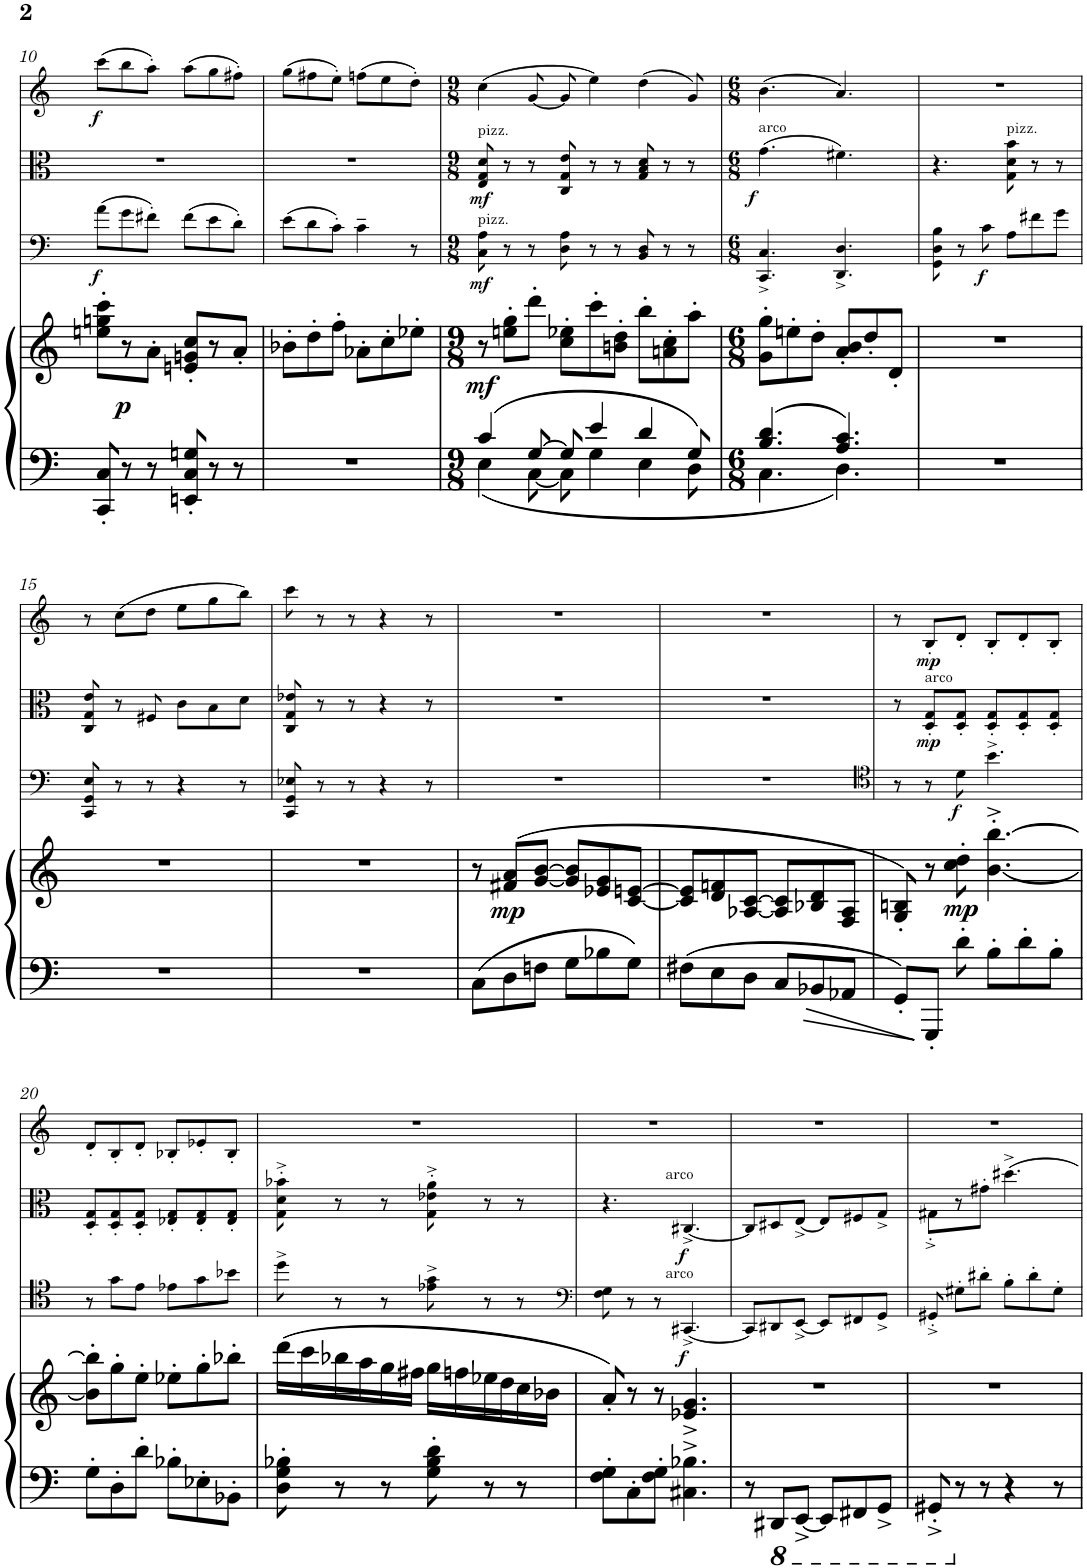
**kern	**kern	**dynam	**kern	**dynam	**kern	**dynam	**kern	**dynam
*part4	*part4	*part4	*part3	*part3	*part2	*part2	*part1	*part1
*staff5	*staff4	*staff4/5	*staff3	*staff3	*staff2	*staff2	*staff1	*staff1
*I"Piano	*	*	*I"Cello	*	*I"Viola	*	*I"Violin	*
*I'Pno	*	*	*	*	*	*	*	*
!!LO:PB:g=z
*clefF4	*clefG2	*	*clefF4	*	*clefC3	*	*clefG2	*
*k[]	*k[]	*	*k[]	*	*k[]	*	*k[]	*
*M6/8	*M6/8	*	*M6/8	*	*M6/8	*	*M6/8	*
=10	=10	=10	=10	=10	=10	=10	=10	=10
!	!	!	!	!LO:DY:b	!	!	!	!LO:DY:b
8CC/' 8C/'	8een\' 8ggn\' 8ccc\'L	.	(8a\L	f	2.r	.	(8ccc\L	f
!	!	!LO:DY:b	!	!	!	!	!	!
8r	8r	p	8g\	.	.	.	8bb\	.
8r	8a'\J	.	8f#X'\J)	.	.	.	8aa'\J)	.
8EEn/' 8C/' 8Gn/'	8en/' 8gn/' 8cc/'L	.	(8f#\L	.	.	.	(8aa\L	.
8r	8r	.	8e\	.	.	.	8gg\	.
8r	8a'/J	.	8d'\J)	.	.	.	8ff#X'\J)	.
=11	=11	=11	=11	=11	=11	=11	=11	=11
2.r	8b-X'\L	.	(8e\L	.	2.r	.	(8gg\L	.
.	8dd'\	.	8d\	.	.	.	8ff#X\	.
.	8ff'\J	.	8c'\J)	.	.	.	8ee'\J)	.
.	8a-X'\L	.	4c~\	.	.	.	(8ffn\L	.
.	8cc'\	.	.	.	.	.	8ee\	.
.	8ee-X'\J	.	8r	.	.	.	8dd'\J)	.
=12	=12	=12	=12	=12	=12	=12	=12	=12
*M9/8	*M9/8	*	*M9/8	*	*M9/8	*	*M9/8	*
*^	*	*	*	*	*	*	*	*
!	!	!	!	!	!	!LO:TX:a:t=pizz.	!	!	!
!	!	!	!	!LO:TX:a:t=pizz.	!	!	!	!	!
!	!	!	!LO:DY:b	!	!LO:DY:b	!	!LO:DY:b	!	!
4c/	4E\	8r	mf	8C\ 8A\	mf	8E/ 8G/ 8d/	mf	(4cc\	.
.	.	8een\' 8gg\'L	.	8r	.	8r	.	.	.
[8G/	[8C\	8ddd'\J	.	8r	.	8r	.	[8g/	.
8G/]	8C\]	8cc\' 8ee-X\'L	.	8D\ 8A\	.	8C/ 8G/ 8e/	.	8g/]	.
4e/	4G\	8ccc'\	.	8r	.	8r	.	4ee\)	.
.	.	8bn\' 8dd\'J	.	8r	.	8r	.	.	.
4d/	4E\	8bb'\L	.	8BB/ 8D/	.	8G/ 8B/ 8d/	.	(4dd\	.
.	.	8an\' 8cc\'	.	8r	.	8r	.	.	.
8G/	8D\	8aa'\J	.	8r	.	8r	.	8g/)	.
=13	=13	=13	=13	=13	=13	=13	=13	=13	=13
*M6/8	*	*M6/8	*	*M6/8	*	*M6/8	*	*M6/8	*
!	!	!	!	!	!	!LO:TX:a:t=arco	!	!	!
!	!	!	!	!	!	!	!LO:DY:b	!	!
4.B/ 4.d/	4.C\	8g\' 8gg\'L	.	4.CC/^ 4.C/^	.	(4.g\	f	(4.b\	.
.	.	8een'\	.	.	.	.	.	.	.
.	.	8dd'\J	.	.	.	.	.	.	.
4.A/ 4.c/	4.D\	8a/' 8b/'L	.	4.DD/^ 4.D/^	.	4.f#X\)	.	4.a/)	.
.	.	8dd'/	.	.	.	.	.	.	.
.	.	8d'/J	.	.	.	.	.	.	.
*v	*v	*	*	*	*	*	*	*	*
=14	=14	=14	=14	=14	=14	=14	=14	=14
2.r	2.r	.	8GG\ 8D\ 8B\	.	4.r	.	2.r	.
.	.	.	8r	.	.	.	.	.
!	!	!	!	!LO:DY:b	!	!	!	!
.	.	.	8c\	f	.	.	.	.
!	!	!	!	!	!LO:TX:a:t=pizz.	!	!	!
.	.	.	8A\L	.	8G\ 8d\ 8b\	.	.	.
.	.	.	8f#X\	.	8r	.	.	.
.	.	.	8g\J	.	8r	.	.	.
!!LO:LB:g=z
=15	=15	=15	=15	=15	=15	=15	=15	=15
2.r	2.r	.	8CC/ 8GG/ 8E/	.	8C/ 8G/ 8e/	.	8r	.
.	.	.	8r	.	8r	.	(8cc\L	.
.	.	.	8r	.	8F#X/	.	8dd\J	.
.	.	.	4r	.	8c\L	.	8ee\L	.
.	.	.	.	.	8B\	.	8gg\	.
.	.	.	8r	.	8d\J	.	8bb\J)	.
=16	=16	=16	=16	=16	=16	=16	=16	=16
2.r	2.r	.	8CC/ 8GG/ 8E-X/	.	8C/ 8G/ 8e-X/	.	8ccc\	.
.	.	.	8r	.	8r	.	8r	.
.	.	.	8r	.	8r	.	8r	.
.	.	.	4r	.	4r	.	4r	.
.	.	.	8r	.	8r	.	8r	.
=17	=17	=17	=17	=17	=17	=17	=17	=17
8C\L	8r	.	2.r	.	2.r	.	2.r	.
!	!	!LO:DY:b	!	!	!	!	!	!
8D\	(>8f#X/ 8a/L	mp	.	.	.	.	.	.
8Fn\J	[8g/ [8b/J	.	.	.	.	.	.	.
8G\L	8g/] 8b/]L	.	.	.	.	.	.	.
8B-X\	8e-X/ 8g/	.	.	.	.	.	.	.
8G\J	[8c/ [8en/J	.	.	.	.	.	.	.
=18	=18	=18	=18	=18	=18	=18	=18	=18
8F#X\L	8c/] 8e/]L	.	2.r	.	2.r	.	2.r	.
8E\	8d/ 8fn/	.	.	.	.	.	.	.
8D\J	[8A-X/ [8c/J	.	.	.	.	.	.	.
8C/L	8A-/] 8c/]L	.	.	.	.	.	.	.
8BB-X/	8B-X/ 8d/	.	.	.	.	.	.	.
8AA-X/J	8F/ 8A-/J	.	.	.	.	.	.	.
=19	=19	=19	=19	=19	=19	=19	=19	=19
*	*	*	*clefC4	*	*	*	*	*
8GG'/L	8G/' 8Bn/')	.	8r	.	8r	.	8r	.
!	!	!	!	!	!LO:TX:a:t=arco	!	!	!
!	!	!	!	!	!	!LO:DY:b	!	!LO:DY:b
8GGG'/J	8r	.	8r	.	8D/' 8G/'L	mp	8B'/L	mp
!	!	!LO:DY:b	!	!LO:DY:b	!	!	!	!
8d'\	8cc\' 8dd\'	mp	8d\	f	8D/' 8G/'J	.	8d'/J	.
8B'\L	[4.b\'^ [4.bb\'^	.	4.b^\	.	8D/' 8G/'L	.	8B'/L	.
8d'\	.	.	.	.	8D/' 8G/'	.	8d'/	.
8B'\J	.	.	.	.	8D/' 8G/'J	.	8B'/J	.
!!LO:LB:g=z
=20	=20	=20	=20	=20	=20	=20	=20	=20
8G'\L	8b\]' 8bb\]'L	.	8r	.	8D/' 8G/'L	.	8d'/L	.
8D'\	8gg'\	.	8g\L	.	8D/' 8G/'	.	8B'/	.
8d'\J	8ee'\J	.	8e\J	.	8D/' 8G/'J	.	8d'/J	.
8B-X'\L	8ee-X'\L	.	8e-X\L	.	8E-X/' 8G/'L	.	8B-X'/L	.
8E-X'\	8gg'\	.	8g\	.	8E-/' 8G/'	.	8e-X'/	.
8BB-X'\J	8bb-X'\J	.	8b-X\J	.	8E-/' 8G/'J	.	8B-'/J	.
=21	=21	=21	=21	=21	=21	=21	=21	=21
8D\' 8G\' 8B-X\'	(16ddd\LL	.	8dd^\	.	8G\'^ 8d\'^ 8b-X\'^	.	2.r	.
.	16ccc\	.	.	.	.	.	.	.
8r	16bb-X\	.	8r	.	8r	.	.	.
.	16aa\	.	.	.	.	.	.	.
8r	16gg\	.	8r	.	8r	.	.	.
.	16ff#X\JJ	.	.	.	.	.	.	.
8G\' 8B-\' 8d\'	16gg\LL	.	8e-X\^ 8g\^	.	8G\'^ 8e-X\'^ 8a\'^	.	.	.
.	16ffn\	.	.	.	.	.	.	.
8r	16ee-X\	.	8r	.	8r	.	.	.
.	16dd\	.	.	.	.	.	.	.
8r	16cc\	.	8r	.	8r	.	.	.
.	16b-X\JJ	.	.	.	.	.	.	.
=22	=22	=22	=22	=22	=22	=22	=22	=22
*	*	*	*clefF4	*	*	*	*	*
8F\' 8G\'L	8a'/)	.	8F\ 8G\	.	4.r	.	2.r	.
8C'\	8r	.	8r	.	.	.	.	.
8F\' 8G\'J	8r	.	8r	.	.	.	.	.
!	!	!	!	!	!LO:TX:a:t=arco	!	!	!
!	!	!	!LO:TX:a:t=arco	!	!	!	!	!
!	!	!	!	!LO:DY:b	!	!LO:DY:b	!	!
4.C#X\^ 4.B-X\^	4.e-X/^ 4.g/^	.	[4.CC#X^/	f	[4.C#X^/	f	.	.
=23	=23	=23	=23	=23	=23	=23	=23	=23
8r	2.r	.	8CC#'/L]	.	8C#'/L]	.	2.r	.
*8ba	*	*	*	*	*	*	*	*
8DDD#X'^/L	.	.	8DD#X'^/	.	8D#X'^/	.	.	.
[8EEE^/J	.	.	[8EE^/J	.	[8E^/J	.	.	.
8EEE'/L]	.	.	8EE'/L]	.	8E'/L]	.	.	.
8FFF#X'^/	.	.	8FF#X'^/	.	8F#X'^/	.	.	.
8GGG^/J	.	.	8GG^/J	.	8G^/J	.	.	.
=24	=24	=24	=24	=24	=24	=24	=24	=24
8GGG#X'^/	2.r	.	8GG#X'^/	.	8G#X'<^<\L	.	2.r	.
*X8ba	*	*	*	*	*	*	*	*
8r	.	.	8G#X'\L	.	8r	.	.	.
8r	.	.	8d#X'\J	.	8g#X'\J	.	.	.
4r	.	.	8B'\L	.	4.dd#X^\	.	.	.
.	.	.	8d#'\	.	.	.	.	.
8r	.	.	8G#'\J	.	.	.	.	.
=	=	=	=	=	=	=	=	=
*-	*-	*-	*-	*-	*-	*-	*-	*-
